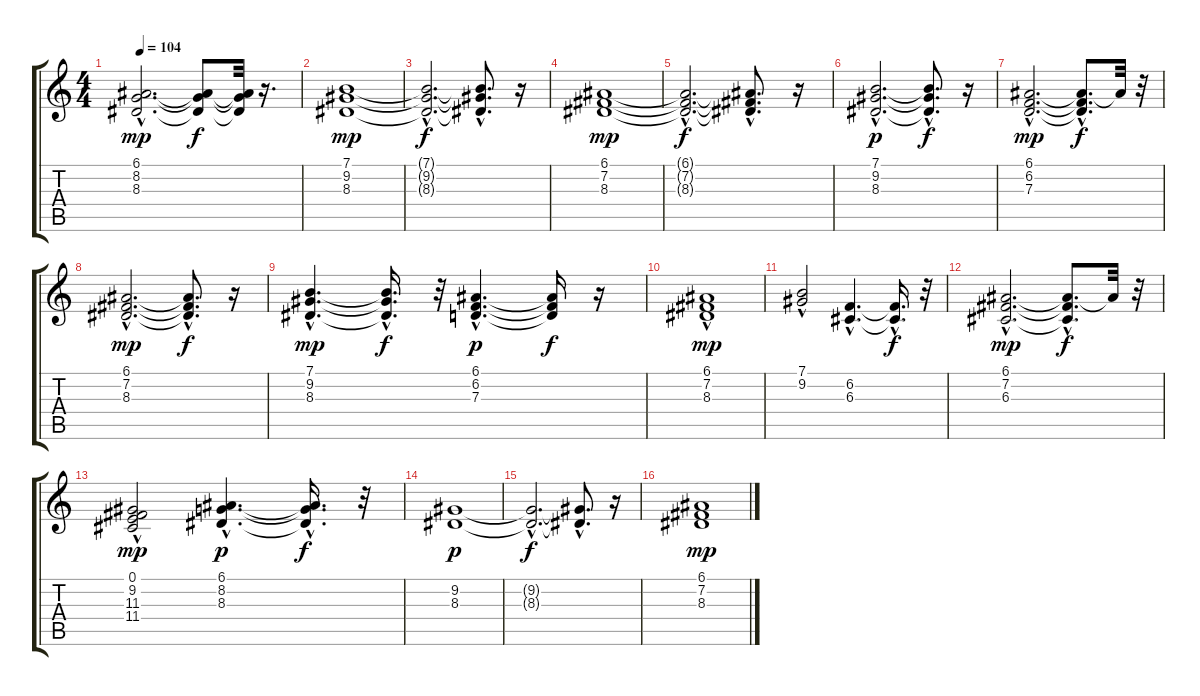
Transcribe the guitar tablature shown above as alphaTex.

\track "" {instrument electricpiano2}
\staff {score tabs}
\tuning (E4 B3 G3 D3 A2 E2) {hide}
\ts (4 4)
\tempo 104
\clef g2
\ks c
(6.1{hac} 8.2{hac} 8.3{hac}).2{d dy mp} (6.1{t} 8.2{t} 8.3{t}).8{dy f} (6.1{t} 8.2{t} 8.3{t}).32 r.16{d} |
(7.1 9.2 8.3).1{dy mp} |
(7.1{hac t} 9.2{hac t} 8.3{hac t}).2{d dy f} (7.1{hac t} 9.2{t} 8.3{t}).8{d} r.16 |
(6.1 7.2 8.3).1{dy mp} |
(6.1{hac t} 7.2{hac t} 8.3{hac t}).2{d dy f} (6.1{hac t} 7.2{hac t} 8.3{hac t}).8{d} r.16 |
(7.1{hac} 9.2{hac} 8.3{hac}).2{d dy p} (7.1{t} 9.2{t} 8.3{hac t}).8{d dy f} r.16 |
(6.1{hac} 6.2{hac} 7.3{hac}).2{d dy mp} (6.1{hac t} 6.2{hac t} 7.3{hac t}).8{d dy f} 6.1{t}.32 r.32 |
(6.1{hac} 7.2{hac} 8.3{hac}).2{d dy mp} (6.1{t} 7.2{t} 8.3{hac t}).8{d dy f} r.16 |
(7.1{hac} 9.2{hac} 8.3{hac}).4{d dy mp} (7.1{t} 9.2{hac t} 8.3{hac t}).16{d dy f} r.32 (6.1{hac} 6.2{hac} 7.3{hac}).4{d dy p} (6.1{t} 6.2{t} 7.3{t}).16{dy f} r.16 |
(6.1{hac} 7.2{hac} 8.3).1{dy mp} |
(7.1{hac} 9.2{hac}).2 (6.2{hac} 6.3{hac}).4{d} (6.2{hac t} 6.3{t}).16{d dy f} r.32 |
(6.1{hac} 7.2{hac} 6.3{hac}).2{d dy mp} (6.1{hac t} 7.2{hac t} 6.3{hac t}).8{d dy f} 6.1{t}.32 r.32 |
(0.1 9.2{hac} 11.3 11.4{hac}).2{dy mp} (6.1{hac} 8.2{hac} 8.3{hac}).4{d dy p} (6.1{t} 8.2{hac t} 8.3{hac t}).16{d dy f} r.32 |
(9.2 8.3).1{dy p} |
(9.2{hac t} 8.3{hac t}).2{d dy f} (9.2{t} 8.3{hac t}).8{d} r.16 |
(6.1 7.2 8.3).1{dy mp}
